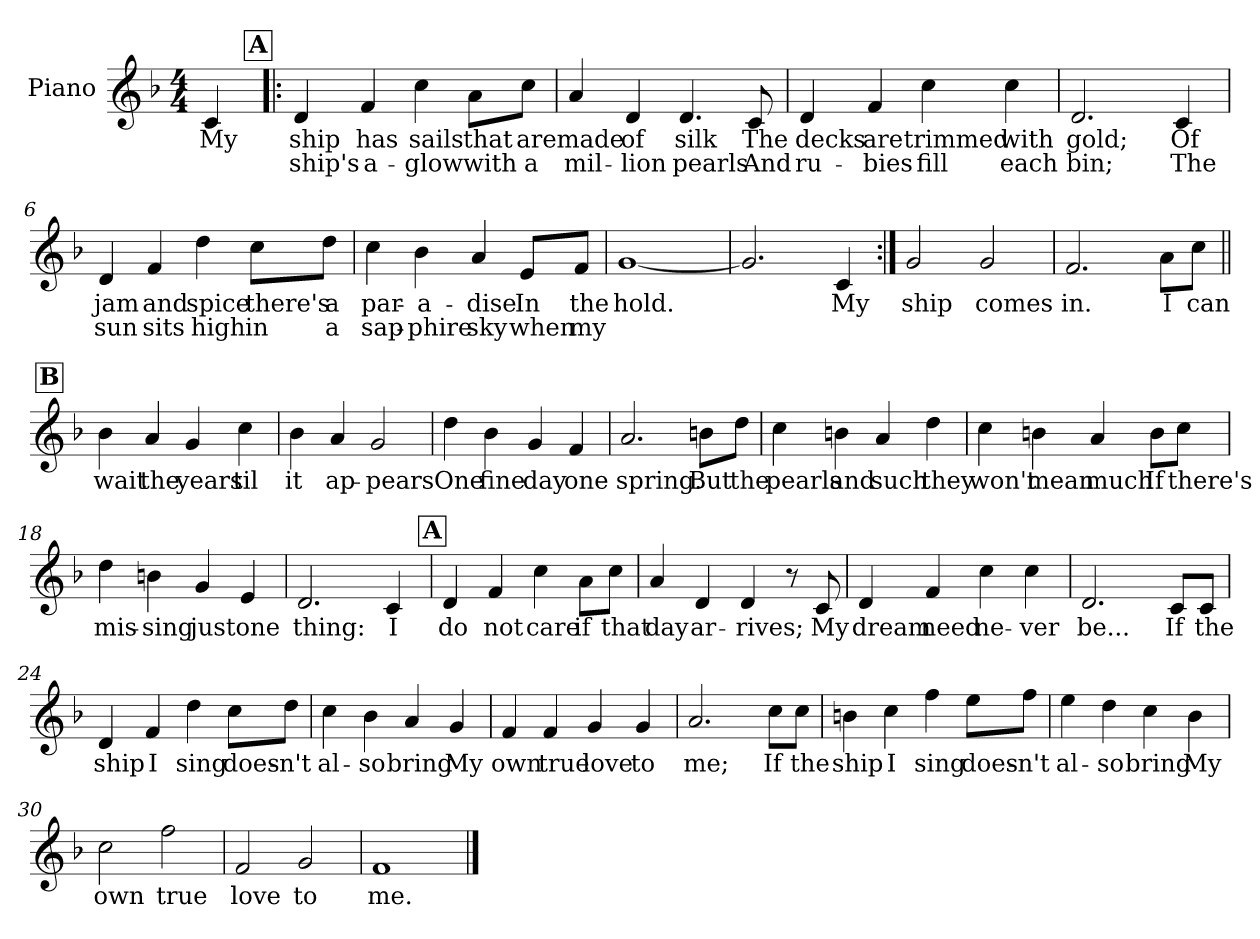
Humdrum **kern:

**kern	**text	**text
*part1	*part1	*part1
*staff1	*staff1	*staff1
*I"Piano	*	*
*I'Pno.	*	*
*clefG2	*	*
*k[b-]	*	*
*M4/4	*	*
=1	=1	=1
!	!LO:LY:b	!
4c/	My	.
!!LO:REH:place=s1:a:fs=14:t=A
=2!|:	=2!|:	=2!|:
!	!LO:LY:b	!LO:LY:b
4d/	ship	ship's
!	!LO:LY:b	!LO:LY:b
4f/	has	a-
!	!LO:LY:b	!LO:LY:b
4cc\	sails	-glow
!	!LO:LY:b	!LO:LY:b
8a\L	that	with
!	!LO:LY:b	!LO:LY:b
8cc\J	are	a
=3	=3	=3
!	!LO:LY:b	!LO:LY:b
4a/	made	mil-
!	!LO:LY:b	!LO:LY:b
4d/	of	-lion
!	!LO:LY:b	!LO:LY:b
4.d/	silk	pearls
!	!LO:LY:b	!LO:LY:b
8c/	The	And
=4	=4	=4
!	!LO:LY:b	!LO:LY:b
4d/	decks	ru-
!	!LO:LY:b	!LO:LY:b
4f/	are	-bies
!	!LO:LY:b	!LO:LY:b
4cc\	trimmed	fill
!	!LO:LY:b	!LO:LY:b
4cc\	with	each
=5	=5	=5
!	!LO:LY:b	!LO:LY:b
2.d/	gold;	bin;
!	!LO:LY:b	!LO:LY:b
4c/	Of	The
!!LO:LB:g=z
=6	=6	=6
!	!LO:LY:b	!LO:LY:b
4d/	jam	sun
!	!LO:LY:b	!LO:LY:b
4f/	and	sits
!	!LO:LY:b	!LO:LY:b
4dd\	spice	high
!	!LO:LY:b	!LO:LY:b
8cc\L	there's	in
!	!LO:LY:b	!LO:LY:b
8dd\J	a	a
=7	=7	=7
!	!LO:LY:b	!LO:LY:b
4cc\	par-	sap-
!	!LO:LY:b	!LO:LY:b
4b-\	-a-	-phire
!	!LO:LY:b	!LO:LY:b
4a/	-dise	sky
!	!LO:LY:b	!LO:LY:b
8e/L	In	when
!	!LO:LY:b	!LO:LY:b
8f/J	the	my
=8	=8	=8
!	!LO:LY:b	!
[1g	hold.	.
=9	=9	=9
2.g/]	.	.
!	!LO:LY:b	!
4c/	My	.
!!LO:LB:g=z
=10:|!	=10:|!	=10:|!
!	!LO:LY:b	!
2g/	ship	.
!	!LO:LY:b	!
2g/	comes	.
=11	=11	=11
!	!LO:LY:b	!
2.f/	in.	.
!	!LO:LY:b	!
8a\L	I	.
!	!LO:LY:b	!
8cc\J	can	.
!!LO:REH:place=s1:a:fs=14:t=B
=12||	=12||	=12||
!	!LO:LY:b	!
4b-\	wait	.
!	!LO:LY:b	!
4a/	the	.
!	!LO:LY:b	!
4g/	years	.
!	!LO:LY:b	!
4cc\	til	.
=13	=13	=13
!	!LO:LY:b	!
4b-\	it	.
!	!LO:LY:b	!
4a/	ap-	.
!	!LO:LY:b	!
2g/	-pears	.
!!LO:LB:g=z
=14	=14	=14
!	!LO:LY:b	!
4dd\	One	.
!	!LO:LY:b	!
4b-\	fine	.
!	!LO:LY:b	!
4g/	day	.
!	!LO:LY:b	!
4f/	one	.
=15	=15	=15
!	!LO:LY:b	!
2.a/	spring.	.
!	!LO:LY:b	!
8bn\L	But	.
!	!LO:LY:b	!
8dd\J	the	.
=16	=16	=16
!	!LO:LY:b	!
4cc\	pearls	.
!	!LO:LY:b	!
4bn\	and	.
!	!LO:LY:b	!
4a/	such	.
!	!LO:LY:b	!
4dd\	they	.
=17	=17	=17
!	!LO:LY:b	!
4cc\	won't	.
!	!LO:LY:b	!
4bn\	mean	.
!	!LO:LY:b	!
4a/	much	.
!	!LO:LY:b	!
8b\L	If	.
!	!LO:LY:b	!
8cc\J	there's	.
=18	=18	=18
!	!LO:LY:b	!
4dd\	mis-	.
!	!LO:LY:b	!
4bn\	-sing	.
!	!LO:LY:b	!
4g/	just	.
!	!LO:LY:b	!
4e/	one	.
=19	=19	=19
!	!LO:LY:b	!
2.d/	thing:	.
!	!LO:LY:b	!
4c/	I	.
!!LO:LB:g=z
!!LO:REH:place=s1:a:fs=14:t=A
=20	=20	=20
!	!LO:LY:b	!
4d/	do	.
!	!LO:LY:b	!
4f/	not	.
!	!LO:LY:b	!
4cc\	care	.
!	!LO:LY:b	!
8a\L	if	.
!	!LO:LY:b	!
8cc\J	that	.
=21	=21	=21
!	!LO:LY:b	!
4a/	day	.
!	!LO:LY:b	!
4d/	ar-	.
!	!LO:LY:b	!
4d/	-rives;	.
8r	.	.
!	!LO:LY:b	!
8c/	My	.
=22	=22	=22
!	!LO:LY:b	!
4d/	dream	.
!	!LO:LY:b	!
4f/	need	.
!	!LO:LY:b	!
4cc\	ne-	.
!	!LO:LY:b	!
4cc\	-ver	.
=23	=23	=23
!	!LO:LY:b	!
2.d/	be...	.
!	!LO:LY:b	!
8c/L	If	.
!	!LO:LY:b	!
8c/J	the	.
!!LO:LB:g=z
=24	=24	=24
!	!LO:LY:b	!
4d/	ship	.
!	!LO:LY:b	!
4f/	I	.
!	!LO:LY:b	!
4dd\	sing	.
!	!LO:LY:b	!
8cc\L	does-	.
!	!LO:LY:b	!
8dd\J	-n't	.
=25	=25	=25
!	!LO:LY:b	!
4cc\	al-	.
!	!LO:LY:b	!
4b-\	-so	.
!	!LO:LY:b	!
4a/	bring	.
!	!LO:LY:b	!
4g/	My	.
=26	=26	=26
!	!LO:LY:b	!
4f/	own	.
!	!LO:LY:b	!
4f/	true	.
!	!LO:LY:b	!
4g/	love	.
!	!LO:LY:b	!
4g/	to	.
=27	=27	=27
!	!LO:LY:b	!
2.a/	me;	.
!	!LO:LY:b	!
8cc\L	If	.
!	!LO:LY:b	!
8cc\J	the	.
!!LO:LB:g=z
=28	=28	=28
!	!LO:LY:b	!
4bn\	ship	.
!	!LO:LY:b	!
4cc\	I	.
!	!LO:LY:b	!
4ff\	sing	.
!	!LO:LY:b	!
8ee\L	does-	.
!	!LO:LY:b	!
8ff\J	-n't	.
=29	=29	=29
!	!LO:LY:b	!
4ee\	al-	.
!	!LO:LY:b	!
4dd\	-so	.
!	!LO:LY:b	!
4cc\	bring	.
!	!LO:LY:b	!
4b-\	My	.
=30	=30	=30
!	!LO:LY:b	!
2cc\	own	.
!	!LO:LY:b	!
2ff\	true	.
=31	=31	=31
!	!LO:LY:b	!
2f/	love	.
!	!LO:LY:b	!
2g/	to	.
=32	=32	=32
!	!LO:LY:b	!
1f	me.	.
==	==	==
*-	*-	*-
